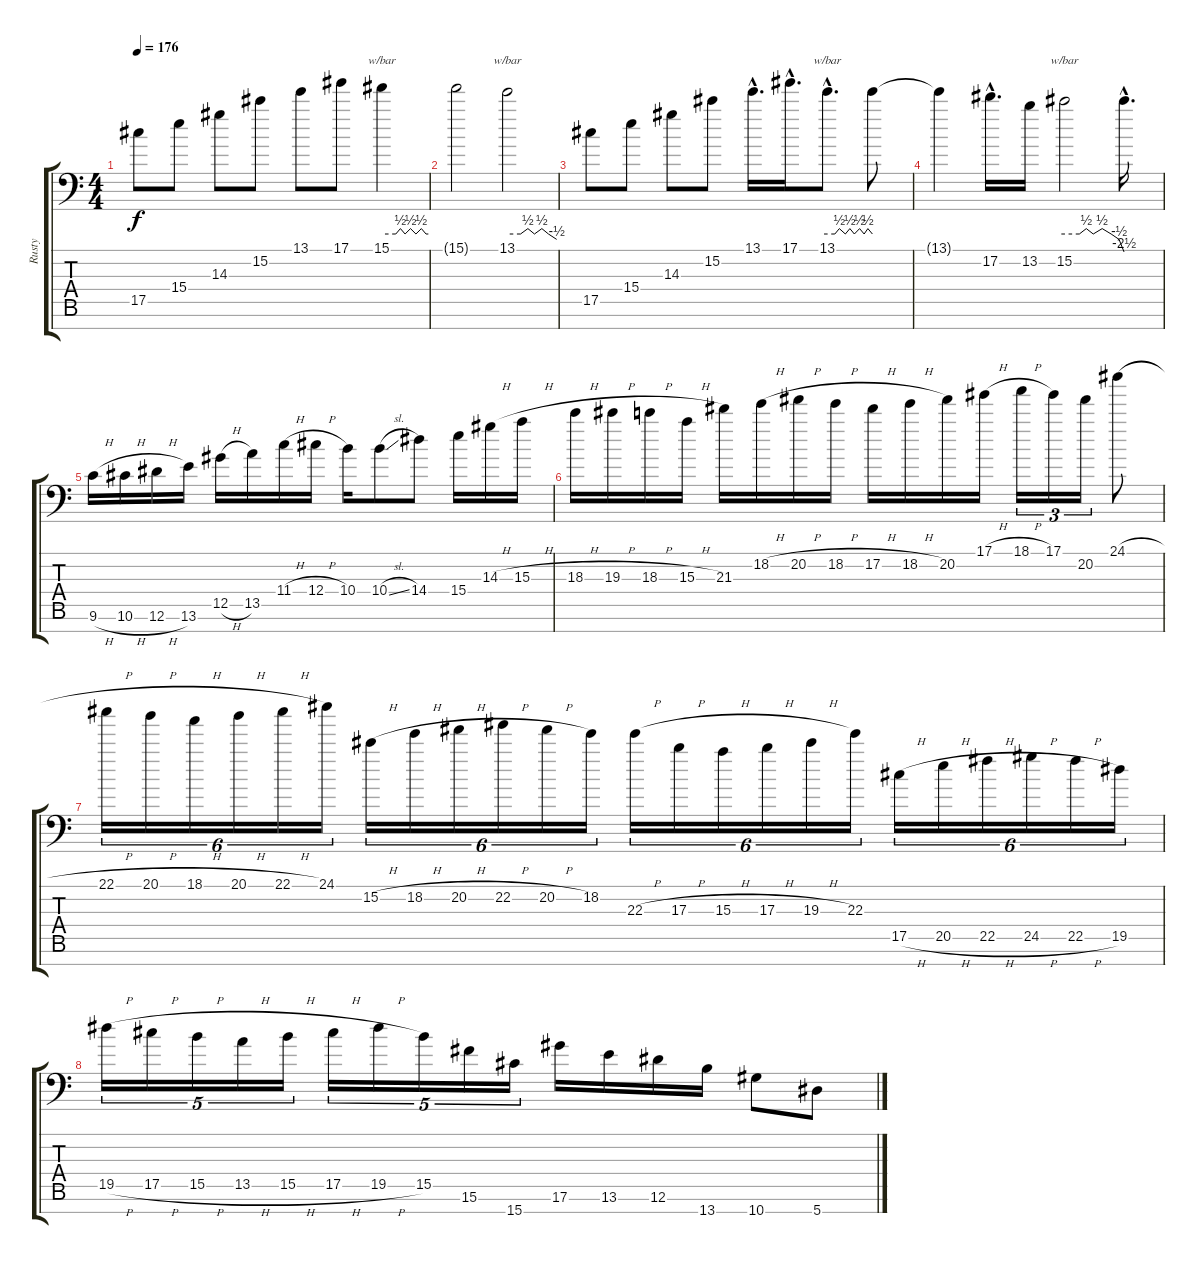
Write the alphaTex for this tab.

\track ("Rusty" "Rusty") {instrument distortionguitar}
\staff {score tabs}
\tuning (Eb4 Bb3 Gb3 Db3 Ab2 Eb2 Bb1) {hide}
\ts (4 4)
\tempo 176
\clef f4
\ks c
17.5.8{dy f} 15.4.8 14.3.8 15.2.8 13.1.8 17.1.8 15.1.4{tbe (custom default 0 0 18 0 24 2 30 0 37 2 44 0 51 2 57 0 60 0)} |
15.1{t}.2 13.1.2{tbe (custom default 0 0 16 0 25 2 33 0 42 2 50 0 60 -2)} |
17.5.8 15.4.8 14.3.8 15.2.8 13.1{hac}.16{d} 17.1{hac}.16{d} 13.1{hac}.8{d tbe (custom default 0 0 10 0 16 2 24 0 30 2 36 0 43 2 49 0 54 2 60 0)} 13.1{t}.8 |
13.1{t}.4 17.2{hac}.16{d} 13.2.16 15.2.2{tbe (custom default 0 0 15 0 22 2 29 0 38 2 47 0 55 -2 60 -10)} 15.2{hac t}.16{d} |
9.6{h}.16 10.6{h}.16 12.6{h}.16 13.6.16 12.5{h}.16 13.5.16 11.4{h}.16 12.4{h}.16 10.4.16 10.4{sl}.8 14.4.8 15.4.16 14.3{h}.16 15.3{h}.16 |
18.3{h}.16 19.3{h}.16 18.3{h}.16 15.3{h}.16 21.3.16 18.2{h}.16 20.2{h}.16 18.2{h}.16 17.2{h}.16 18.2{h}.16 20.2.16 17.1{h}.16 18.1{h}.16{tu (3 2)} 17.1.16{tu (3 2)} 20.2.16{tu (3 2)} 24.1{h}.8 |
22.1{h}.16{tu (6 4)} 20.1{h}.16{tu (6 4)} 18.1{h}.16{tu (6 4)} 20.1{h}.16{tu (6 4)} 22.1{h}.16{tu (6 4)} 24.1.16{tu (6 4)} 15.2{h}.16{tu (6 4)} 18.2{h}.16{tu (6 4)} 20.2{h}.16{tu (6 4)} 22.2{h}.16{tu (6 4)} 20.2{h}.16{tu (6 4)} 18.2.16{tu (6 4)} 22.3{h}.16{tu (6 4)} 17.3{h}.16{tu (6 4)} 15.3{h}.16{tu (6 4)} 17.3{h}.16{tu (6 4)} 19.3{h}.16{tu (6 4)} 22.3.16{tu (6 4)} 17.5{h}.16{tu (6 4)} 20.5{h}.16{tu (6 4)} 22.5{h}.16{tu (6 4)} 24.5{h}.16{tu (6 4)} 22.5{h}.16{tu (6 4)} 19.5.16{tu (6 4)} |
19.5{h}.16{tu (5 4)} 17.5{h}.16{tu (5 4)} 15.5{h}.16{tu (5 4)} 13.5{h}.16{tu (5 4)} 15.5{h}.16{tu (5 4)} 17.5{h}.16{tu (5 4)} 19.5{h}.16{tu (5 4)} 15.5.16{tu (5 4)} 15.6.16{tu (5 4)} 15.7.16{tu (5 4)} 17.6.16 13.6.16 12.6.16 13.7.16 10.7.8 5.7.8
